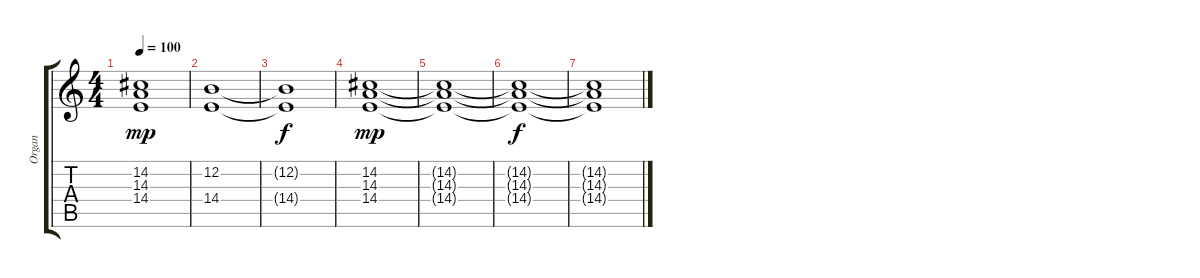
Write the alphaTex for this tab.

\track ("Organ" "Organ") {instrument drawbarorgan}
\staff {score tabs}
\tuning (E4 B3 G3 D3 A2 E2) {hide}
\ts (4 4)
\tempo 100
\clef g2
\ks c
(14.2{t} 14.3{t} 14.4{t}).1{dy mp} |
(12.2 14.4).1{volume 0} |
(12.2{t} 14.4{t}).1{dy f} |
(14.2 14.3 14.4).1{dy mp} |
(14.2{t} 14.3{t} 14.4{t}).1 |
(14.2{t} 14.3{t} 14.4{t}).1{dy f} |
(14.2{t} 14.3{t} 14.4{t}).1
